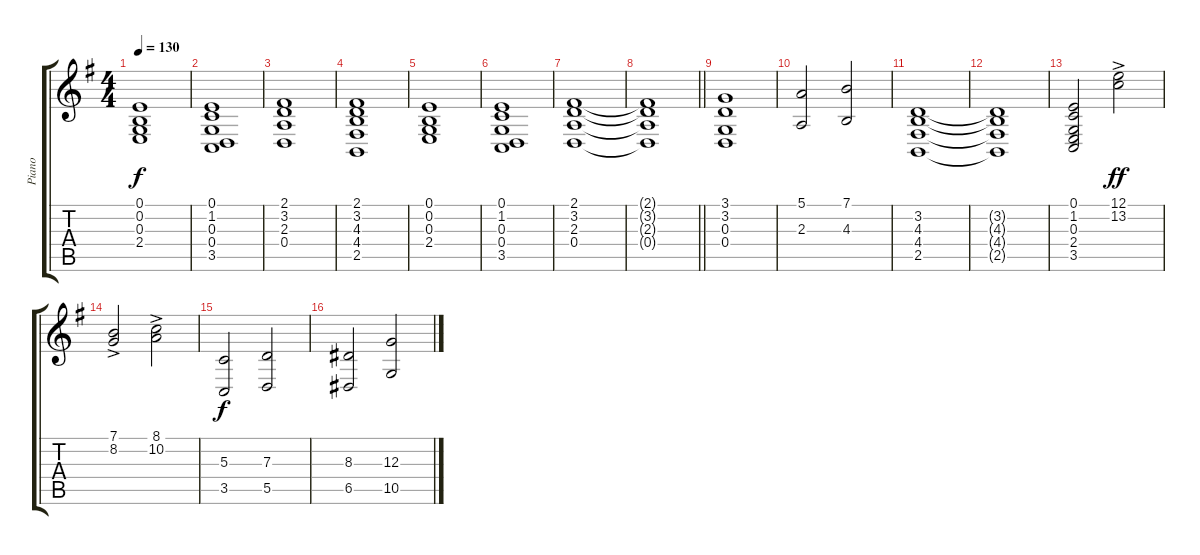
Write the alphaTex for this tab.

\track ("Piano" "Piano") {instrument acousticgrandpiano}
\staff {score tabs}
\tuning (E4 B3 G3 D3 A2 E2) {hide}
\ts (4 4)
\tempo 130
\clef g2
\ks g
(0.1 0.2 0.3 2.4).1{dy f} |
(0.1 1.2 0.3 0.4 3.5).1 |
(2.1 3.2 2.3 0.4).1 |
(2.1 3.2 4.3 4.4 2.5).1 |
(0.1 0.2 0.3 2.4).1 |
(0.1 1.2 0.3 0.4 3.5).1 |
(2.1 3.2 2.3 0.4).1 |
\barLineRight lightlight
(2.1{t} 3.2{t} 2.3{t} 0.4{t}).1 |
(3.1 3.2 0.3 0.4).1 |
(5.1 2.3).2 (7.1 4.3).2 |
(3.2 4.3 4.4 2.5).1 |
(3.2{t} 4.3{t} 4.4{t} 2.5{t}).1 |
(0.1 1.2 0.3 2.4 3.5).2 (12.1{ac} 13.2{ac}).2{dy ff} |
(7.1{ac} 8.2{ac}).2 (8.1{ac} 10.2{ac}).2 |
(5.3 3.5).2{dy f} (7.3 5.5).2 |
(8.3 6.5).2 (12.3 10.5).2
